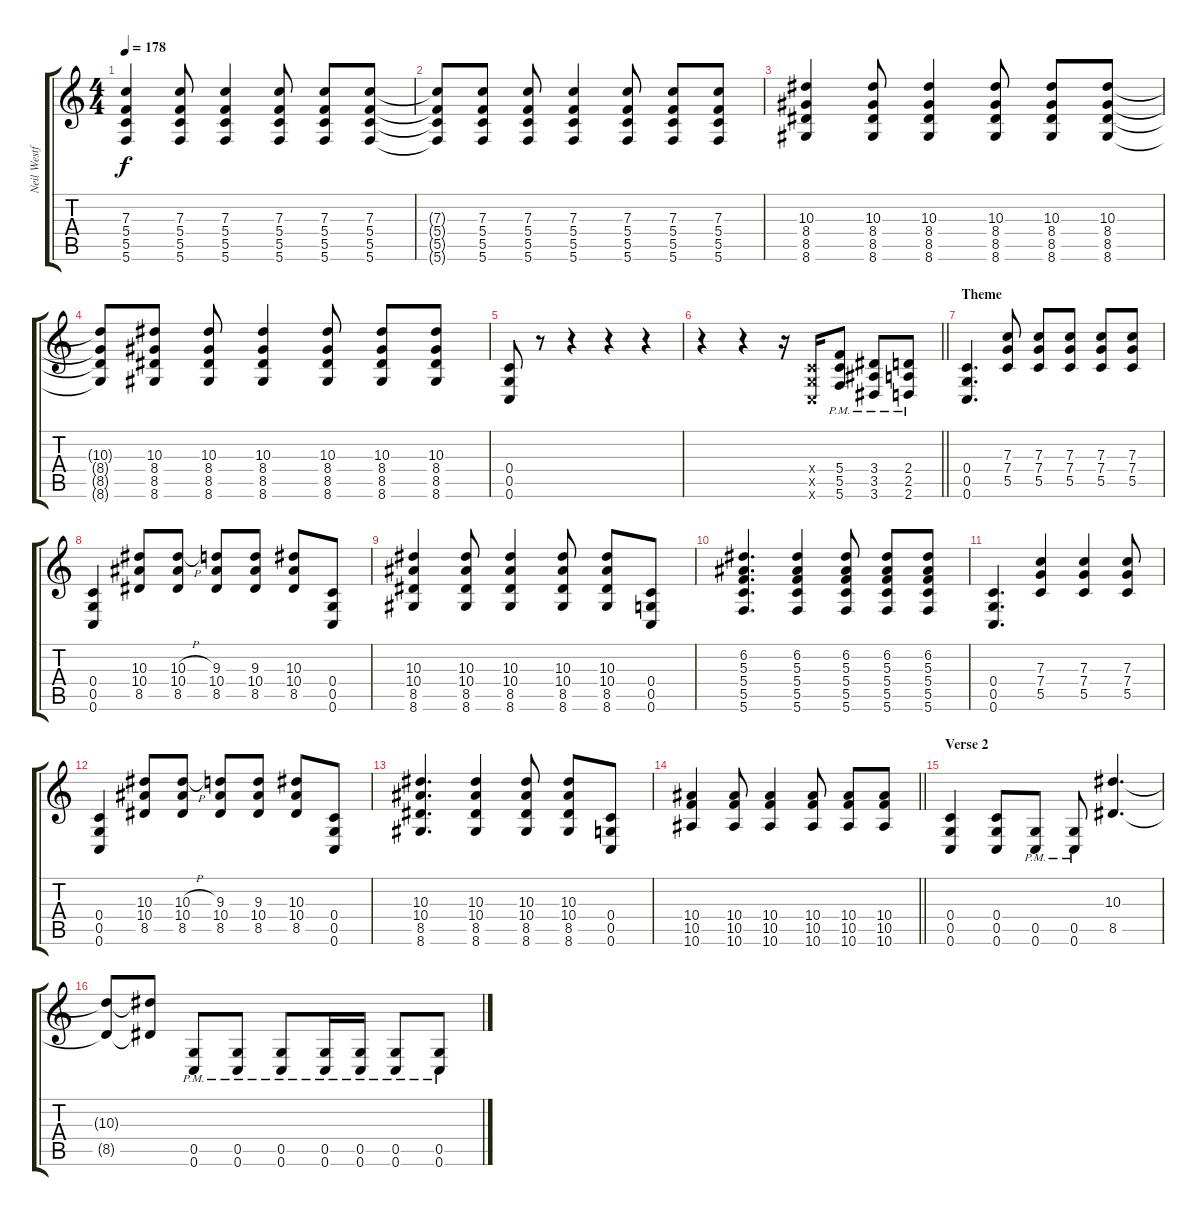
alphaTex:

\track ("Neil Westfall" "Neil Westf") {instrument distortionguitar}
\staff {score tabs}
\tuning (D4 A3 F3 C3 G2 C2) {hide}
\ts (4 4)
\tempo 178
\clef g2
\ks c
(7.3 5.4 5.5 5.6).4{dy f} (7.3 5.4 5.5 5.6).8 (7.3 5.4 5.5 5.6).4 (7.3 5.4 5.5 5.6).8 (7.3 5.4 5.5 5.6).8 (7.3 5.4 5.5 5.6).8 |
(7.3{t} 5.4{t} 5.5{t} 5.6{t}).8 (7.3 5.4 5.5 5.6).8 (7.3 5.4 5.5 5.6).8 (7.3 5.4 5.5 5.6).4 (7.3 5.4 5.5 5.6).8 (7.3 5.4 5.5 5.6).8 (7.3 5.4 5.5 5.6).8 |
(10.3 8.4 8.5 8.6).4 (10.3 8.4 8.5 8.6).8 (10.3 8.4 8.5 8.6).4 (10.3 8.4 8.5 8.6).8 (10.3 8.4 8.5 8.6).8 (10.3 8.4 8.5 8.6).8 |
(10.3{t} 8.4{t} 8.5{t} 8.6{t}).8 (10.3 8.4 8.5 8.6).8 (10.3 8.4 8.5 8.6).8 (10.3 8.4 8.5 8.6).4 (10.3 8.4 8.5 8.6).8 (10.3 8.4 8.5 8.6).8 (10.3 8.4 8.5 8.6).8 |
(0.4 0.5 0.6).8 r.8 r.4 r.4 r.4 |
\barLineRight lightlight
r.4 r.4 r.16 (0.4{x} 0.5{x} 0.6{x}).16 (5.4{pm} 5.5{pm} 5.6{pm}).8 (3.4{pm} 3.5{pm} 3.6{pm}).8 (2.4{pm} 2.5{pm} 2.6{pm}).8 |
\section ("" "Theme")
(0.4 0.5 0.6).4{d} (7.3 7.4 5.5).8 (7.3 7.4 5.5).8 (7.3 7.4 5.5).8 (7.3 7.4 5.5).8 (7.3 7.4 5.5).8 |
(0.4 0.5 0.6).4 (10.3 10.4 8.5).8 (10.3{h} 10.4 8.5).8 (9.3 10.4 8.5).8 (9.3 10.4 8.5).8 (10.3 10.4 8.5).8 (0.4 0.5 0.6).8 |
(10.3 10.4 8.5 8.6).4 (10.3 10.4 8.5 8.6).8 (10.3 10.4 8.5 8.6).4 (10.3 10.4 8.5 8.6).8 (10.3 10.4 8.5 8.6).8 (0.4 0.5 0.6).8 |
(6.2 5.3 5.4 5.5 5.6).4{d} (6.2 5.3 5.4 5.5 5.6).4 (6.2 5.3 5.4 5.5 5.6).8 (6.2 5.3 5.4 5.5 5.6).8 (6.2 5.3 5.4 5.5 5.6).8 |
(0.4 0.5 0.6).4{d} (7.3 7.4 5.5).4 (7.3 7.4 5.5).4 (7.3 7.4 5.5).8 |
(0.4 0.5 0.6).4 (10.3 10.4 8.5).8 (10.3{h} 10.4 8.5).8 (9.3 10.4 8.5).8 (9.3 10.4 8.5).8 (10.3 10.4 8.5).8 (0.4 0.5 0.6).8 |
(10.3 10.4 8.5 8.6).4{d} (10.3 10.4 8.5 8.6).4 (10.3 10.4 8.5 8.6).8 (10.3 10.4 8.5 8.6).8 (0.4 0.5 0.6).8 |
\barLineRight lightlight
(10.4 10.5 10.6).4 (10.4 10.5 10.6).8 (10.4 10.5 10.6).4 (10.4 10.5 10.6).8 (10.4 10.5 10.6).8 (10.4 10.5 10.6).8 |
\section ("" "Verse 2")
(0.4 0.5 0.6).4 (0.4 0.5 0.6).8 (0.5{pm} 0.6{pm}).8 (0.5{pm} 0.6{pm}).8 (10.3 8.5).4{d} |
(10.3{t} 8.5{t}).8 (10.3{t} 8.5{t}).8 (0.5{pm} 0.6{pm}).8 (0.5{pm} 0.6{pm}).8 (0.5{pm} 0.6{pm}).8 (0.5{pm} 0.6{pm}).16 (0.5{pm} 0.6{pm}).16 (0.5{pm} 0.6{pm}).8 (0.5{pm} 0.6{pm}).8
